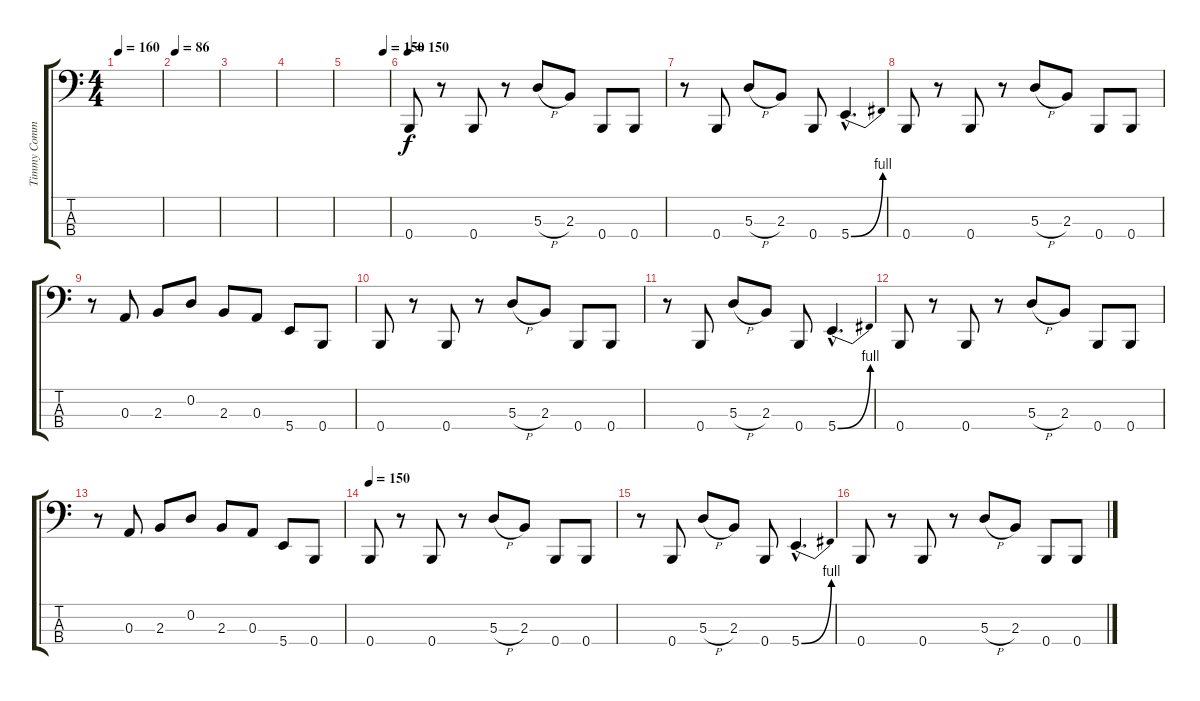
\track ("Timmy Commerford" "Timmy Comm") {instrument electricbassfinger}
\staff {score tabs}
\tuning (G2 D2 A1 B0) {hide}
\ts (4 4)
\tempo 160
\tempo 86
\tempo 160
\clef f4
\ks c
|
\tempo 86
|
|
|
\tempo (150 0.875)
|
\tempo 150
0.4.8 r.8 0.4.8 r.8 5.3{h}.8 2.3.8 0.4.8 0.4.8 |
r.8 0.4.8 5.3{h}.8 2.3.8 0.4.8 5.4{be (bend 0 0 60 4) hac}.4{d} |
0.4.8 r.8 0.4.8 r.8 5.3{h}.8 2.3.8 0.4.8 0.4.8 |
r.8 0.3.8 2.3.8 0.2.8 2.3.8 0.3.8 5.4.8 0.4.8 |
0.4.8 r.8 0.4.8 r.8 5.3{h}.8 2.3.8 0.4.8 0.4.8 |
r.8 0.4.8 5.3{h}.8 2.3.8 0.4.8 5.4{be (bend 0 0 60 4) hac}.4{d} |
0.4.8 r.8 0.4.8 r.8 5.3{h}.8 2.3.8 0.4.8 0.4.8 |
r.8 0.3.8 2.3.8 0.2.8 2.3.8 0.3.8 5.4.8 0.4.8 |
\tempo 150
0.4.8 r.8 0.4.8 r.8 5.3{h}.8 2.3.8 0.4.8 0.4.8 |
r.8 0.4.8 5.3{h}.8 2.3.8 0.4.8 5.4{be (bend 0 0 60 4) hac}.4{d} |
0.4.8 r.8 0.4.8 r.8 5.3{h}.8 2.3.8 0.4.8 0.4.8
